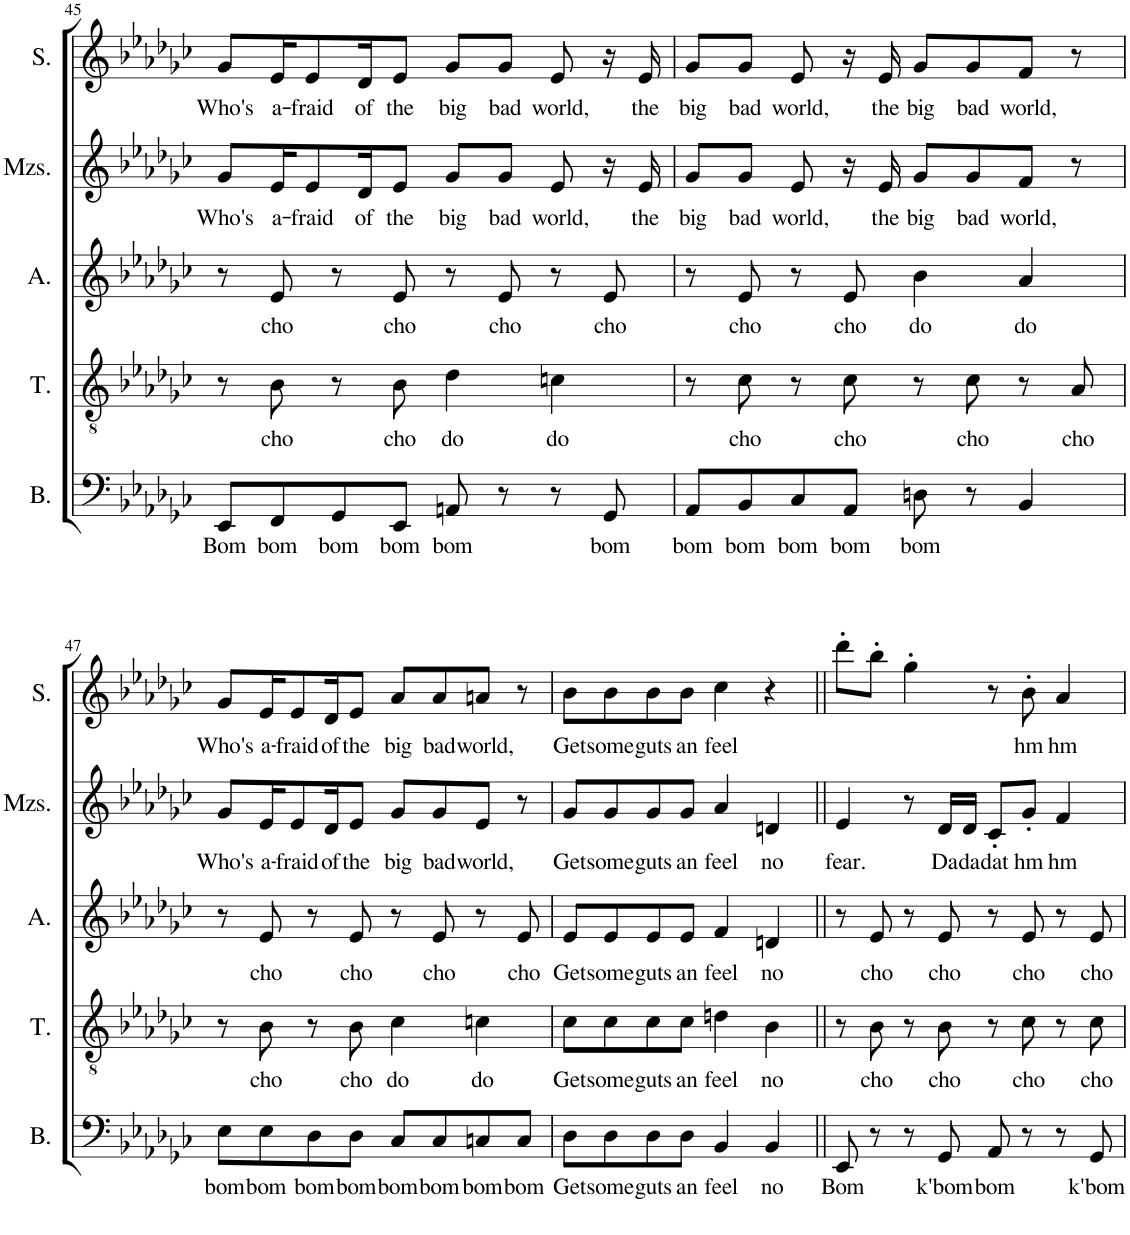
**kern	**text	**kern	**text	**kern	**text	**kern	**text	**kern	**text
*part5	*part5	*part4	*part4	*part3	*part3	*part2	*part2	*part1	*part1
*staff5	*staff5	*staff4	*staff4	*staff3	*staff3	*staff2	*staff2	*staff1	*staff1
*I"Bass	*	*I"Tenor	*	*I"Alto	*	*I"Mezzo-soprano	*	*I"Soprano	*
*I'B.	*	*I'T.	*	*I'A.	*	*I'Mzs.	*	*I'S.	*
!!LO:PB:g=z
*clefF4	*	*clefGv2	*	*clefG2	*	*clefG2	*	*clefG2	*
*k[b-e-a-d-g-c-]	*	*k[b-e-a-d-g-c-]	*	*k[b-e-a-d-g-c-]	*	*k[b-e-a-d-g-c-]	*	*k[b-e-a-d-g-c-]	*
*M4/4	*	*M4/4	*	*M4/4	*	*M4/4	*	*M4/4	*
=45	=45	=45	=45	=45	=45	=45	=45	=45	=45
!	!LO:LY:b	!	!	!	!	!	!LO:LY:b	!	!LO:LY:b
8EE-/L	Bom	8r	.	8r	.	8g-/L	Who's	8g-/L	Who's
!	!LO:LY:b	!	!LO:LY:b	!	!LO:LY:b	!	!LO:LY:b	!	!LO:LY:b
8FF/	bom	8B-\	cho	8e-/	cho	16e-/K	a-	16e-/K	a-
!	!	!	!	!	!	!	!LO:LY:b	!	!LO:LY:b
.	.	.	.	.	.	8e-/	-fraid	8e-/	-fraid
!	!LO:LY:b	!	!	!	!	!	!	!	!
8GG-/	bom	8r	.	8r	.	.	.	.	.
!	!	!	!	!	!	!	!LO:LY:b	!	!LO:LY:b
.	.	.	.	.	.	16d-/K	of	16d-/K	of
!	!LO:LY:b	!	!LO:LY:b	!	!LO:LY:b	!	!LO:LY:b	!	!LO:LY:b
8EE-/J	bom	8B-\	cho	8e-/	cho	8e-/J	the	8e-/J	the
!	!LO:LY:b	!	!LO:LY:b	!	!	!	!LO:LY:b	!	!LO:LY:b
8AAn/	bom	4d-\	do	8r	.	8g-/L	big	8g-/L	big
!	!	!	!	!	!LO:LY:b	!	!LO:LY:b	!	!LO:LY:b
8r	.	.	.	8e-/	cho	8g-/J	bad	8g-/J	bad
!	!	!	!LO:LY:b	!	!	!	!LO:LY:b	!	!LO:LY:b
8r	.	4cn\	do	8r	.	8e-/	world,	8e-/	world,
!	!LO:LY:b	!	!	!	!LO:LY:b	!	!	!	!
8GG-/	bom	.	.	8e-/	cho	16r	.	16r	.
!	!	!	!	!	!	!	!LO:LY:b	!	!LO:LY:b
.	.	.	.	.	.	16e-/	the	16e-/	the
=46	=46	=46	=46	=46	=46	=46	=46	=46	=46
!	!LO:LY:b	!	!	!	!	!	!LO:LY:b	!	!LO:LY:b
8AA-/L	bom	8r	.	8r	.	8g-/L	big	8g-/L	big
!	!LO:LY:b	!	!LO:LY:b	!	!LO:LY:b	!	!LO:LY:b	!	!LO:LY:b
8BB-/	bom	8c-\	cho	8e-/	cho	8g-/J	bad	8g-/J	bad
!	!LO:LY:b	!	!	!	!	!	!LO:LY:b	!	!LO:LY:b
8C-/	bom	8r	.	8r	.	8e-/	world,	8e-/	world,
!	!LO:LY:b	!	!LO:LY:b	!	!LO:LY:b	!	!	!	!
8AA-/J	bom	8c-\	cho	8e-/	cho	16r	.	16r	.
!	!	!	!	!	!	!	!LO:LY:b	!	!LO:LY:b
.	.	.	.	.	.	16e-/	the	16e-/	the
!	!LO:LY:b	!	!	!	!LO:LY:b	!	!LO:LY:b	!	!LO:LY:b
8Dn\	bom	8r	.	4b-\	do	8g-/L	big	8g-/L	big
!	!	!	!LO:LY:b	!	!	!	!LO:LY:b	!	!LO:LY:b
8r	.	8c-\	cho	.	.	8g-/	bad	8g-/	bad
!	!	!	!	!	!LO:LY:b	!	!LO:LY:b	!	!LO:LY:b
4BB-/	.	8r	.	4a-/	do	8f/J	world,	8f/J	world,
!	!	!	!LO:LY:b	!	!	!	!	!	!
.	.	8A-/	cho	.	.	8r	.	8r	.
!!LO:LB:g=z
=47	=47	=47	=47	=47	=47	=47	=47	=47	=47
!	!LO:LY:b	!	!	!	!	!	!LO:LY:b	!	!LO:LY:b
8E-\L	bom	8r	.	8r	.	8g-/L	Who's	8g-/L	Who's
!	!LO:LY:b	!	!LO:LY:b	!	!LO:LY:b	!	!LO:LY:b	!	!LO:LY:b
8E-\	bom	8B-\	cho	8e-/	cho	16e-/K	a-	16e-/K	a-
!	!	!	!	!	!	!	!LO:LY:b	!	!LO:LY:b
.	.	.	.	.	.	8e-/	-fraid	8e-/	-fraid
!	!LO:LY:b	!	!	!	!	!	!	!	!
8D-\	bom	8r	.	8r	.	.	.	.	.
!	!	!	!	!	!	!	!LO:LY:b	!	!LO:LY:b
.	.	.	.	.	.	16d-/K	of	16d-/K	of
!	!LO:LY:b	!	!LO:LY:b	!	!LO:LY:b	!	!LO:LY:b	!	!LO:LY:b
8D-\J	bom	8B-\	cho	8e-/	cho	8e-/J	the	8e-/J	the
!	!LO:LY:b	!	!LO:LY:b	!	!	!	!LO:LY:b	!	!LO:LY:b
8C-/L	bom	4c-\	do	8r	.	8g-/L	big	8a-/L	big
!	!LO:LY:b	!	!	!	!LO:LY:b	!	!LO:LY:b	!	!LO:LY:b
8C-/	bom	.	.	8e-/	cho	8g-/	bad	8a-/	bad
!	!LO:LY:b	!	!LO:LY:b	!	!	!	!LO:LY:b	!	!LO:LY:b
8Cn/	bom	4cn\	do	8r	.	8e-/J	world,	8an/J	world,
!	!LO:LY:b	!	!	!	!LO:LY:b	!	!	!	!
8C/J	bom	.	.	8e-/	cho	8r	.	8r	.
=48	=48	=48	=48	=48	=48	=48	=48	=48	=48
!	!LO:LY:b	!	!LO:LY:b	!	!LO:LY:b	!	!LO:LY:b	!	!LO:LY:b
8D-\L	Get	8c-\L	Get	8e-/L	Get	8g-/L	Get	8b-\L	Get
!	!LO:LY:b	!	!LO:LY:b	!	!LO:LY:b	!	!LO:LY:b	!	!LO:LY:b
8D-\	some	8c-\	some	8e-/	some	8g-/	some	8b-\	some
!	!LO:LY:b	!	!LO:LY:b	!	!LO:LY:b	!	!LO:LY:b	!	!LO:LY:b
8D-\	guts	8c-\	guts	8e-/	guts	8g-/	guts	8b-\	guts
!	!LO:LY:b	!	!LO:LY:b	!	!LO:LY:b	!	!LO:LY:b	!	!LO:LY:b
8D-\J	an	8c-\J	an	8e-/J	an	8g-/J	an	8b-\J	an
!	!LO:LY:b	!	!LO:LY:b	!	!LO:LY:b	!	!LO:LY:b	!	!LO:LY:b
4BB-/	feel	4dn\	feel	4f/	feel	4a-/	feel	4cc-\	feel
!	!LO:LY:b	!	!LO:LY:b	!	!LO:LY:b	!	!LO:LY:b	!	!
4BB-/	no	4B-\	no	4dn/	no	4dn/	no	4r	.
=49||	=49||	=49||	=49||	=49||	=49||	=49||	=49||	=49||	=49||
!	!LO:LY:b	!	!	!	!	!	!LO:LY:b	!	!
8EE-/	Bom	8r	.	8r	.	4e-/	fear.	8ddd-'\L	.
!	!	!	!LO:LY:b	!	!LO:LY:b	!	!	!	!
8r	.	8B-\	cho	8e-/	cho	.	.	8bb-'\J	.
8r	.	8r	.	8r	.	8r	.	4gg-'\	.
!	!LO:LY:b	!	!LO:LY:b	!	!LO:LY:b	!	!LO:LY:b	!	!
8GG-/	k'bom	8B-\	cho	8e-/	cho	16d-/LL	Da	.	.
!	!	!	!	!	!	!	!LO:LY:b	!	!
.	.	.	.	.	.	16d-/JJ	da	.	.
!	!LO:LY:b	!	!	!	!	!	!LO:LY:b	!	!
8AA-/	bom	8r	.	8r	.	8c-'/L	dat	8r	.
!	!	!	!LO:LY:b	!	!LO:LY:b	!	!LO:LY:b	!	!LO:LY:b
8r	.	8c-\	cho	8e-/	cho	8g-'/J	hm	8b-'\	hm
!	!	!	!	!	!	!	!LO:LY:b	!	!LO:LY:b
8r	.	8r	.	8r	.	4f/	hm	4a-/	hm
!	!LO:LY:b	!	!LO:LY:b	!	!LO:LY:b	!	!	!	!
8GG-/	k'bom	8c-\	cho	8e-/	cho	.	.	.	.
=	=	=	=	=	=	=	=	=	=
*-	*-	*-	*-	*-	*-	*-	*-	*-	*-
